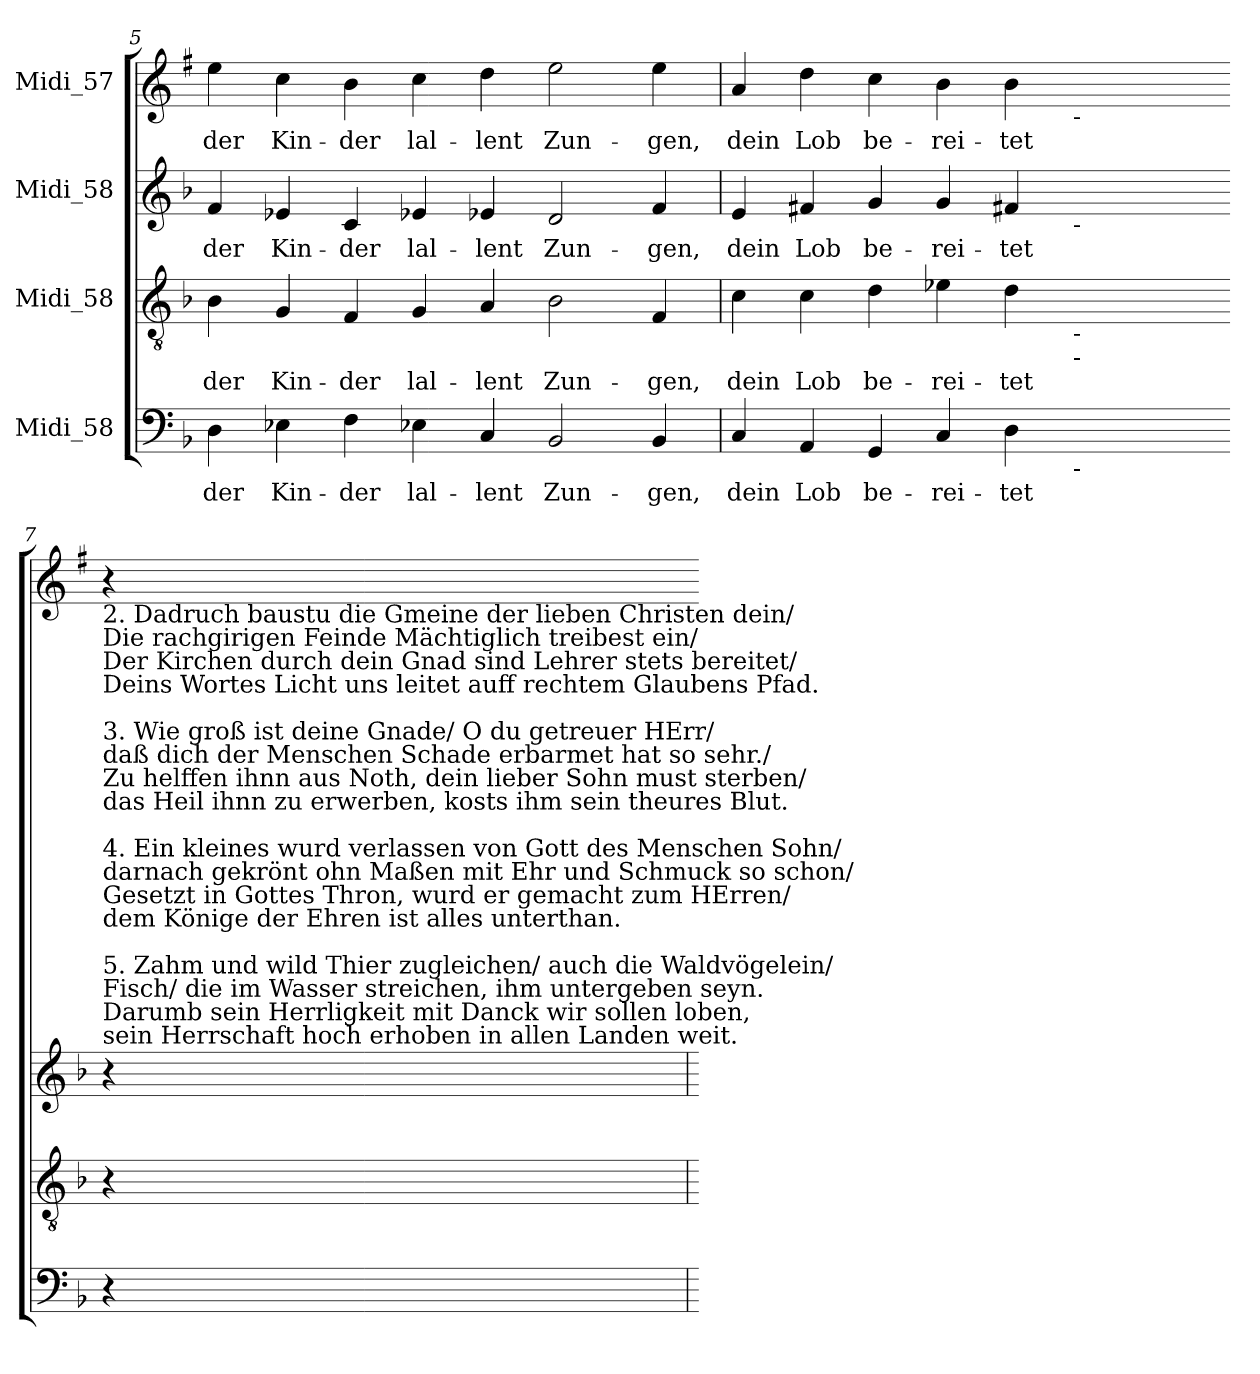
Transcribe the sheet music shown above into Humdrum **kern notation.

**kern	**text	**kern	**text	**kern	**text	**kern	**text
*part4	*part4	*part3	*part3	*part2	*part2	*part1	*part1
*staff4	*staff4	*staff3	*staff3	*staff2	*staff2	*staff1	*staff1
*I"Midi_58	*	*I"Midi_58	*	*I"Midi_58	*	*I"Midi_57	*
!!LO:LB:g=z
*clefF4	*	*clefGv2	*	*clefG2	*	*clefG2	*
*	*	*	*	*	*	*ITrd1c2	*
*k[b-]	*	*k[b-]	*	*k[b-]	*	*k[b-]	*
*F:	*	*F:	*	*F:	*	*F:	*
=5	=5	=5	=5	=5	=5	=5	=5
!	!LO:LY:b	!	!LO:LY:b	!	!LO:LY:b	!	!LO:LY:b
4D	der	4B-	der	4f	der	4dd	der
!	!LO:LY:b	!	!LO:LY:b	!	!LO:LY:b	!	!LO:LY:b
4E-X	Kin-	4G	Kin-	4e-X	Kin-	4b-	Kin-
!	!LO:LY:b	!	!LO:LY:b	!	!LO:LY:b	!	!LO:LY:b
4F	-der	4F	-der	4c	-der	4a	-der
!	!LO:LY:b	!	!LO:LY:b	!	!LO:LY:b	!	!LO:LY:b
4E-X	lal-	4G	lal-	4e-X	lal-	4b-	lal-
!	!LO:LY:b	!	!LO:LY:b	!	!LO:LY:b	!	!LO:LY:b
4C	-lent	4A	-lent	4e-X	-lent	4cc	-lent
!	!LO:LY:b	!	!LO:LY:b	!	!LO:LY:b	!	!LO:LY:b
2BB-	Zun-	2B-	Zun-	2d	Zun-	2dd	Zun-
!	!LO:LY:b	!	!LO:LY:b	!	!LO:LY:b	!	!LO:LY:b
4BB-	-gen,	4F	-gen,	4f	-gen,	4dd	-gen,
=6	=6	=6	=6	=6	=6	=6	=6
!	!LO:LY:b	!	!LO:LY:b	!	!LO:LY:b	!	!LO:LY:b
4C	dein	4c	dein	4e	dein	4g	dein
!	!LO:LY:b	!	!LO:LY:b	!	!LO:LY:b	!	!LO:LY:b
4AA	Lob	4c	Lob	4f#X	Lob	4cc	Lob
!	!LO:LY:b	!	!LO:LY:b	!	!LO:LY:b	!	!LO:LY:b
4GG	be-	4d	be-	4g	be-	4b-	be-
!	!LO:LY:b	!	!LO:LY:b	!	!LO:LY:b	!	!LO:LY:b
4C	-rei-	4e-X	-rei-	4g	-rei-	4a	-rei-
!	!LO:LY:b	!	!LO:LY:b	!	!LO:LY:b	!	!LO:LY:b
4D	-tet	4d	-tet	4f#X	-tet	4a	-tet
!	!	!	!	!	!	!LO:TX:b:t=-	!
!	!	!	!	!LO:TX:b:t=-	!	!	!
!	!	!LO:TX:b:t=-	!	!	!	!	!
!	!	!LO:TX:b:t=-	!	!	!	!	!
!LO:TX:b:t=-	!	!	!	!	!	!	!
!	!LO:LY:b	!	!LO:LY:b	!	!LO:LY:b	!	!LO:LY:b
1GGyy	ist.	1dyy	ist.	1gyy	ist.	1gyy	ist.
!!LO:LB:g=z
=7-	=7-	=7-	=7-	=7-	=7-	=7-	=7-
!	!	!	!	!	!	!LO:TX:b:t=2. Dadruch baustu die Gmeine der lieben Christen dein/\nDie rachgirigen Feinde Mächtiglich treibest ein/\nDer Kirchen durch dein Gnad sind Lehrer stets bereitet/\nDeins Wortes Licht uns leitet auff rechtem Glaubens Pfad.\n\n3. Wie groß ist deine Gnade/ O du getreuer HErr/\ndaß dich der Menschen Schade erbarmet hat so sehr./\nZu helffen ihnn aus Noth, dein lieber Sohn must sterben/\ndas Heil ihnn zu erwerben, kosts ihm sein theures Blut.\n\n4. Ein kleines wurd verlassen von Gott des Menschen Sohn/\ndarnach gekrönt ohn Maßen mit Ehr und Schmuck so schon/\nGesetzt in Gottes Thron, wurd er gemacht zum HErren/\ndem Könige der Ehren ist alles unterthan.\n\n5. Zahm und wild Thier zugleichen/ auch die Waldvögelein/\nFisch/ die im Wasser streichen, ihm untergeben seyn.\nDarumb sein Herrligkeit mit Danck wir sollen loben,\nsein Herrschaft hoch erhoben in allen Landen weit.	!
4r	.	4r	.	4r	.	4r	.
=	=-	=	=-	=	=-	=-	=-
*-	*-	*-	*-	*-	*-	*-	*-
